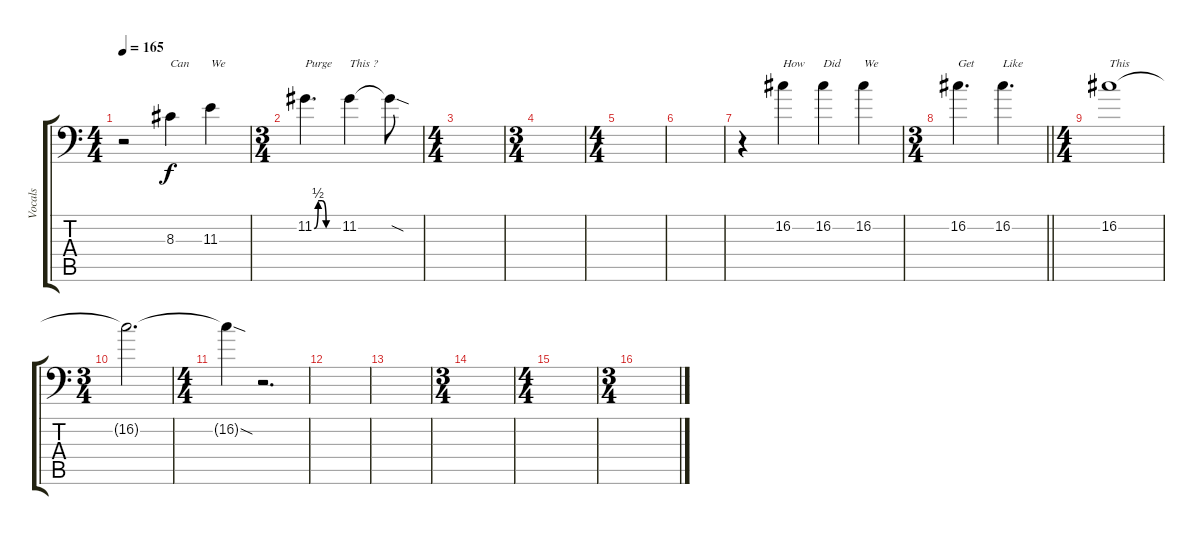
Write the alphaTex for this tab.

\track ("Vocals" "Vocals") {instrument bassoon}
\staff {score tabs}
\tuning (D4 A3 F3 C3 G2 A1) {hide}
\ts (4 4)
\tempo 165
\clef f4
\ks c
r.2{dy f} 8.3.4{txt "Can"} 11.3.4{txt "We"} |
\ts (3 4)
11.2{be (custom 0 0 10 2 20 2 30 0 60 0)}.4{d txt "Purge"} 11.2.4{txt "This ?"} 11.2{sod t}.8 |
\ts (4 4)
|
\ts (3 4)
|
\ts (4 4)
|
|
r.4 16.2.4{txt "How"} 16.2.4{txt "Did"} 16.2.4{txt "We"} |
\ts (3 4)
\barLineRight lightlight
16.2.4{d txt "Get"} 16.2.4{d txt "Like"} |
\ts (4 4)
\section ("" "")
16.2.1{txt "This"} |
\ts (3 4)
16.2{t}.2{d} |
\ts (4 4)
16.2{sod t}.4 r.2{d} |
|
|
\ts (3 4)
|
\ts (4 4)
|
\ts (3 4)
